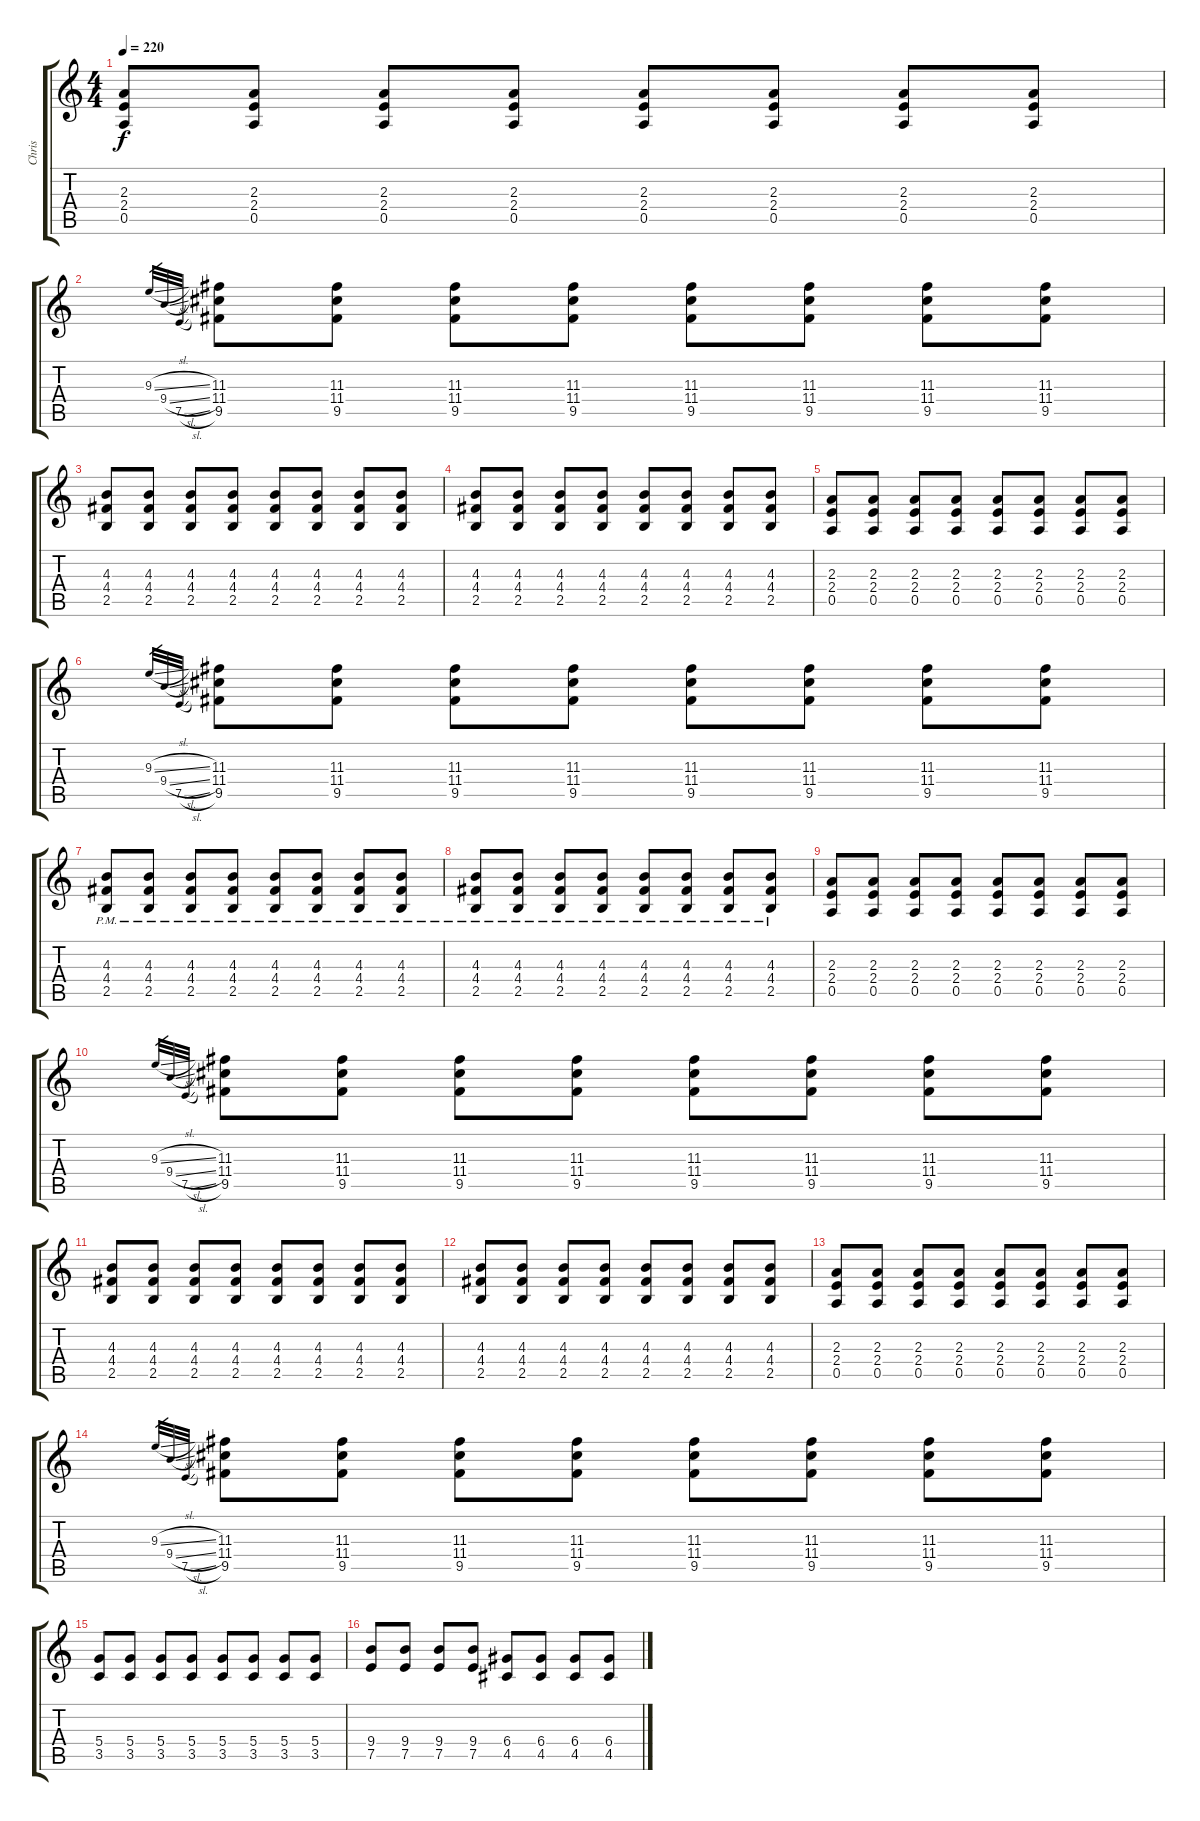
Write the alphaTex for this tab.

\track ("Chris" "Chris") {instrument distortionguitar}
\staff {score tabs}
\tuning (E4 B3 G3 D3 A2 E2) {hide}
\ts (4 4)
\tempo 220
\clef g2
\ks c
(2.3 2.4 0.5).8{dy f} (2.3 2.4 0.5).8 (2.3 2.4 0.5).8 (2.3 2.4 0.5).8 (2.3 2.4 0.5).8 (2.3 2.4 0.5).8 (2.3 2.4 0.5).8 (2.3 2.4 0.5).8 |
9.3{sl}.32{gr} 9.4{sl}.32{gr} 7.5{sl}.32{gr} (11.3 11.4 9.5).8 (11.3 11.4 9.5).8 (11.3 11.4 9.5).8 (11.3 11.4 9.5).8 (11.3 11.4 9.5).8 (11.3 11.4 9.5).8 (11.3 11.4 9.5).8 (11.3 11.4 9.5).8 |
(4.3 4.4 2.5).8 (4.3 4.4 2.5).8 (4.3 4.4 2.5).8 (4.3 4.4 2.5).8 (4.3 4.4 2.5).8 (4.3 4.4 2.5).8 (4.3 4.4 2.5).8 (4.3 4.4 2.5).8 |
(4.3 4.4 2.5).8 (4.3 4.4 2.5).8 (4.3 4.4 2.5).8 (4.3 4.4 2.5).8 (4.3 4.4 2.5).8 (4.3 4.4 2.5).8 (4.3 4.4 2.5).8 (4.3 4.4 2.5).8 |
(2.3 2.4 0.5).8 (2.3 2.4 0.5).8 (2.3 2.4 0.5).8 (2.3 2.4 0.5).8 (2.3 2.4 0.5).8 (2.3 2.4 0.5).8 (2.3 2.4 0.5).8 (2.3 2.4 0.5).8 |
9.3{sl}.32{gr} 9.4{sl}.32{gr} 7.5{sl}.32{gr} (11.3 11.4 9.5).8 (11.3 11.4 9.5).8 (11.3 11.4 9.5).8 (11.3 11.4 9.5).8 (11.3 11.4 9.5).8 (11.3 11.4 9.5).8 (11.3 11.4 9.5).8 (11.3 11.4 9.5).8 |
(4.3{pm} 4.4{pm} 2.5{pm}).8 (4.3{pm} 4.4{pm} 2.5{pm}).8 (4.3{pm} 4.4{pm} 2.5{pm}).8 (4.3{pm} 4.4{pm} 2.5{pm}).8 (4.3{pm} 4.4{pm} 2.5{pm}).8 (4.3{pm} 4.4{pm} 2.5{pm}).8 (4.3{pm} 4.4{pm} 2.5{pm}).8 (4.3{pm} 4.4{pm} 2.5{pm}).8 |
(4.3{pm} 4.4{pm} 2.5{pm}).8 (4.3{pm} 4.4{pm} 2.5{pm}).8 (4.3{pm} 4.4{pm} 2.5{pm}).8 (4.3{pm} 4.4{pm} 2.5{pm}).8 (4.3{pm} 4.4{pm} 2.5{pm}).8 (4.3{pm} 4.4{pm} 2.5{pm}).8 (4.3{pm} 4.4{pm} 2.5{pm}).8 (4.3{pm} 4.4{pm} 2.5{pm}).8 |
(2.3 2.4 0.5).8 (2.3 2.4 0.5).8 (2.3 2.4 0.5).8 (2.3 2.4 0.5).8 (2.3 2.4 0.5).8 (2.3 2.4 0.5).8 (2.3 2.4 0.5).8 (2.3 2.4 0.5).8 |
9.3{sl}.32{gr} 9.4{sl}.32{gr} 7.5{sl}.32{gr} (11.3 11.4 9.5).8 (11.3 11.4 9.5).8 (11.3 11.4 9.5).8 (11.3 11.4 9.5).8 (11.3 11.4 9.5).8 (11.3 11.4 9.5).8 (11.3 11.4 9.5).8 (11.3 11.4 9.5).8 |
(4.3 4.4 2.5).8 (4.3 4.4 2.5).8 (4.3 4.4 2.5).8 (4.3 4.4 2.5).8 (4.3 4.4 2.5).8 (4.3 4.4 2.5).8 (4.3 4.4 2.5).8 (4.3 4.4 2.5).8 |
(4.3 4.4 2.5).8 (4.3 4.4 2.5).8 (4.3 4.4 2.5).8 (4.3 4.4 2.5).8 (4.3 4.4 2.5).8 (4.3 4.4 2.5).8 (4.3 4.4 2.5).8 (4.3 4.4 2.5).8 |
(2.3 2.4 0.5).8 (2.3 2.4 0.5).8 (2.3 2.4 0.5).8 (2.3 2.4 0.5).8 (2.3 2.4 0.5).8 (2.3 2.4 0.5).8 (2.3 2.4 0.5).8 (2.3 2.4 0.5).8 |
9.3{sl}.32{gr} 9.4{sl}.32{gr} 7.5{sl}.32{gr} (11.3 11.4 9.5).8 (11.3 11.4 9.5).8 (11.3 11.4 9.5).8 (11.3 11.4 9.5).8 (11.3 11.4 9.5).8 (11.3 11.4 9.5).8 (11.3 11.4 9.5).8 (11.3 11.4 9.5).8 |
(5.4 3.5).8 (5.4 3.5).8 (5.4 3.5).8 (5.4 3.5).8 (5.4 3.5).8 (5.4 3.5).8 (5.4 3.5).8 (5.4 3.5).8 |
(9.4 7.5).8 (9.4 7.5).8 (9.4 7.5).8 (9.4 7.5).8 (6.4 4.5).8 (6.4 4.5).8 (6.4 4.5).8 (6.4 4.5).8
